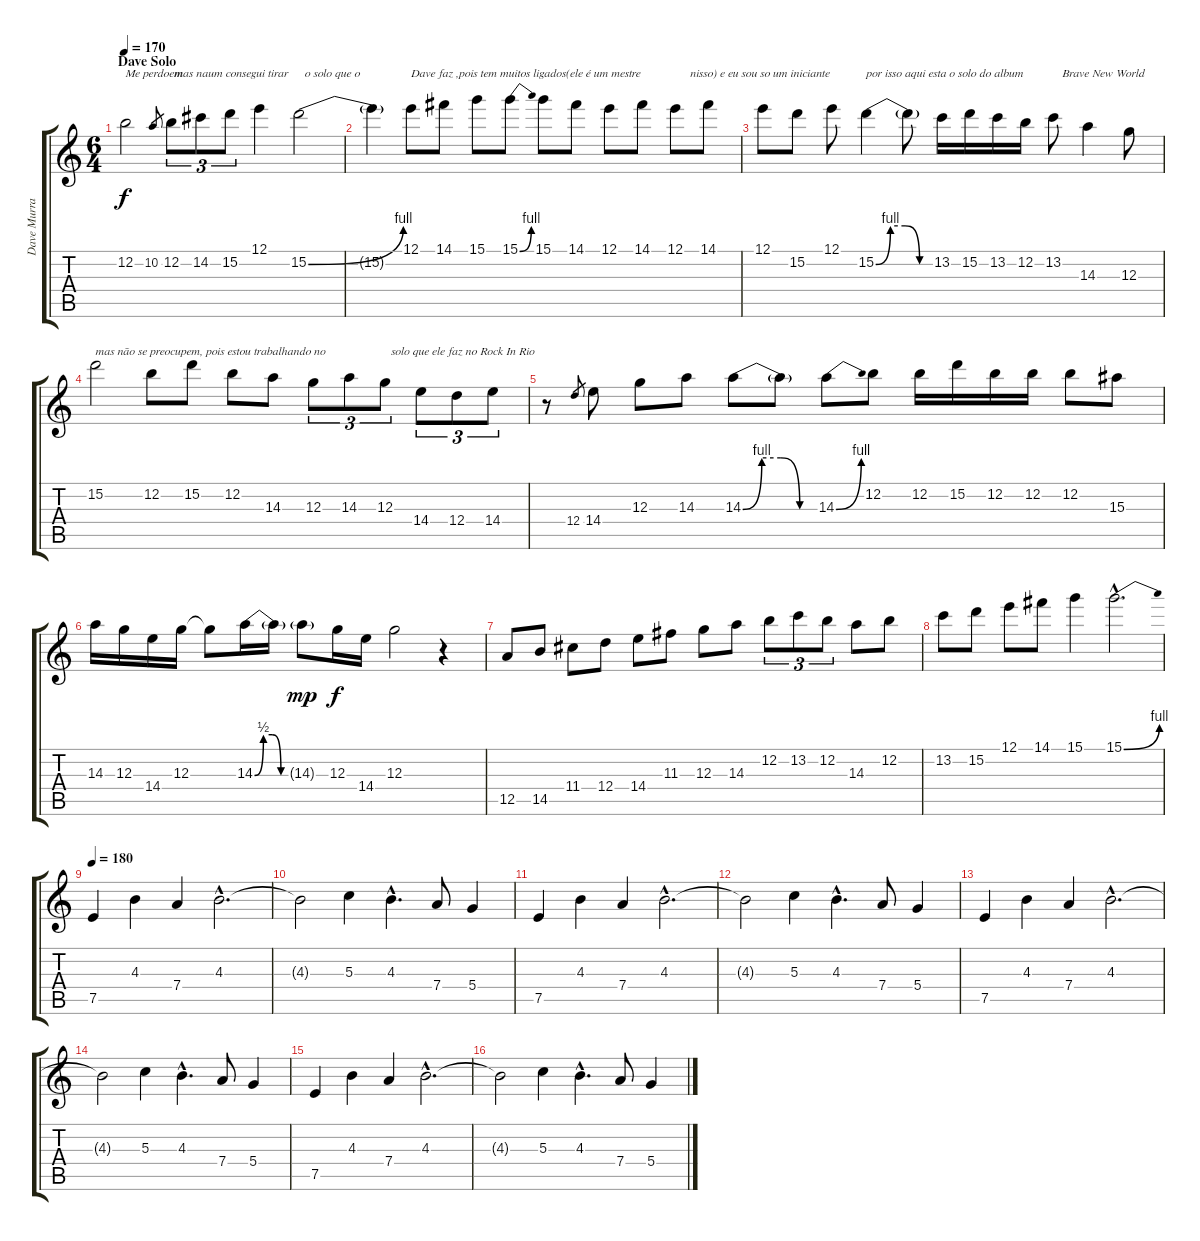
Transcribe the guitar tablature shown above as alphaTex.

\track ("Dave Murray" "Dave Murra") {instrument electricguitarclean}
\staff {score tabs}
\tuning (E4 B3 G3 D3 A2 E2) {hide}
\ts (6 4)
\section ("" "Dave Solo")
\tempo 170
\clef g2
\ks c
12.2.2{txt "Me perdoem" dy f} 10.2.8{gr} 12.2.8{tu (3 2) txt " mas naum consegui tirar"} 14.2.8{tu (3 2)} 15.2.8{tu (3 2)} 12.1.4 15.2{be (bend 0 0 60 4)}.2{txt "  o solo que o"} |
15.2{t}.4 12.1.8{txt "Dave faz ,pois tem muitos ligados(ele é um mestre"} 14.1.8 15.1.8 15.1{be (bend 0 0 60 4)}.8 15.1.8 14.1.8 12.1.8 14.1.8 12.1.8{txt "     nisso) e eu sou so um iniciante"} 14.1.8 |
12.1.8 15.2.8 12.1.8 15.2{be (custom 0 0 15 4 30 4 45 0 60 0)}.4{txt "por isso aqui esta o solo do album"} 15.2{t}.8 13.2.16 15.2.16 13.2.16 12.2.16 13.2.8{txt "   Brave New World"} 14.3.4 12.3.8 |
15.2.2{txt "mas não se preocupem, pois estou trabalhando no "} 12.2.8 15.2.8 12.2.8 14.3.8 12.3.8{tu (3 2)} 14.3.8{tu (3 2)} 12.3.8{tu (3 2) txt "  solo que ele faz no Rock In Rio"} 14.4.8{tu (3 2)} 12.4.8{tu (3 2)} 14.4.8{tu (3 2)} |
r.8 12.4.8{gr} 14.4.8 12.3.8 14.3.8 14.3{be (custom 0 0 15 4 30 4 45 0 60 0)}.8 14.3{t}.8 14.3{be (bend 0 0 60 4)}.8 12.2.8 12.2.16 15.2.16 12.2.16 12.2.16 12.2.8 15.3.8 |
14.3.16 12.3.16 14.4.16 12.3.16 12.3{t}.8 14.3{be (custom 0 0 15 2 30 2 45 0 60 0)}.16 14.3{t}.16 14.3{g}.8{dy mp} 12.3.16{dy f} 14.4.16 12.3.2 r.4 |
12.5.8 14.5.8 11.4.8 12.4.8 14.4.8 11.3.8 12.3.8 14.3.8 12.2.8{tu (3 2)} 13.2.8{tu (3 2)} 12.2.8{tu (3 2)} 14.3.8 12.2.8 |
13.2.8 15.2.8 12.1.8 14.1.8 15.1.4 15.1{be (bend 0 0 60 4) hac}.2{d} |
\tempo 170
\tempo 180
7.5.4{volume 12} 4.3.4 7.4.4 4.3{hac}.2{d} |
4.3{t}.2 5.3.4 4.3{hac}.4{d} 7.4.8 5.4.4 |
7.5.4 4.3.4 7.4.4 4.3{hac}.2{d} |
4.3{t}.2 5.3.4 4.3{hac}.4{d} 7.4.8 5.4.4 |
7.5.4 4.3.4 7.4.4 4.3{hac}.2{d} |
4.3{t}.2 5.3.4 4.3{hac}.4{d} 7.4.8 5.4.4 |
7.5.4 4.3.4 7.4.4 4.3{hac}.2{d} |
4.3{t}.2 5.3.4 4.3{hac}.4{d} 7.4.8 5.4.4
